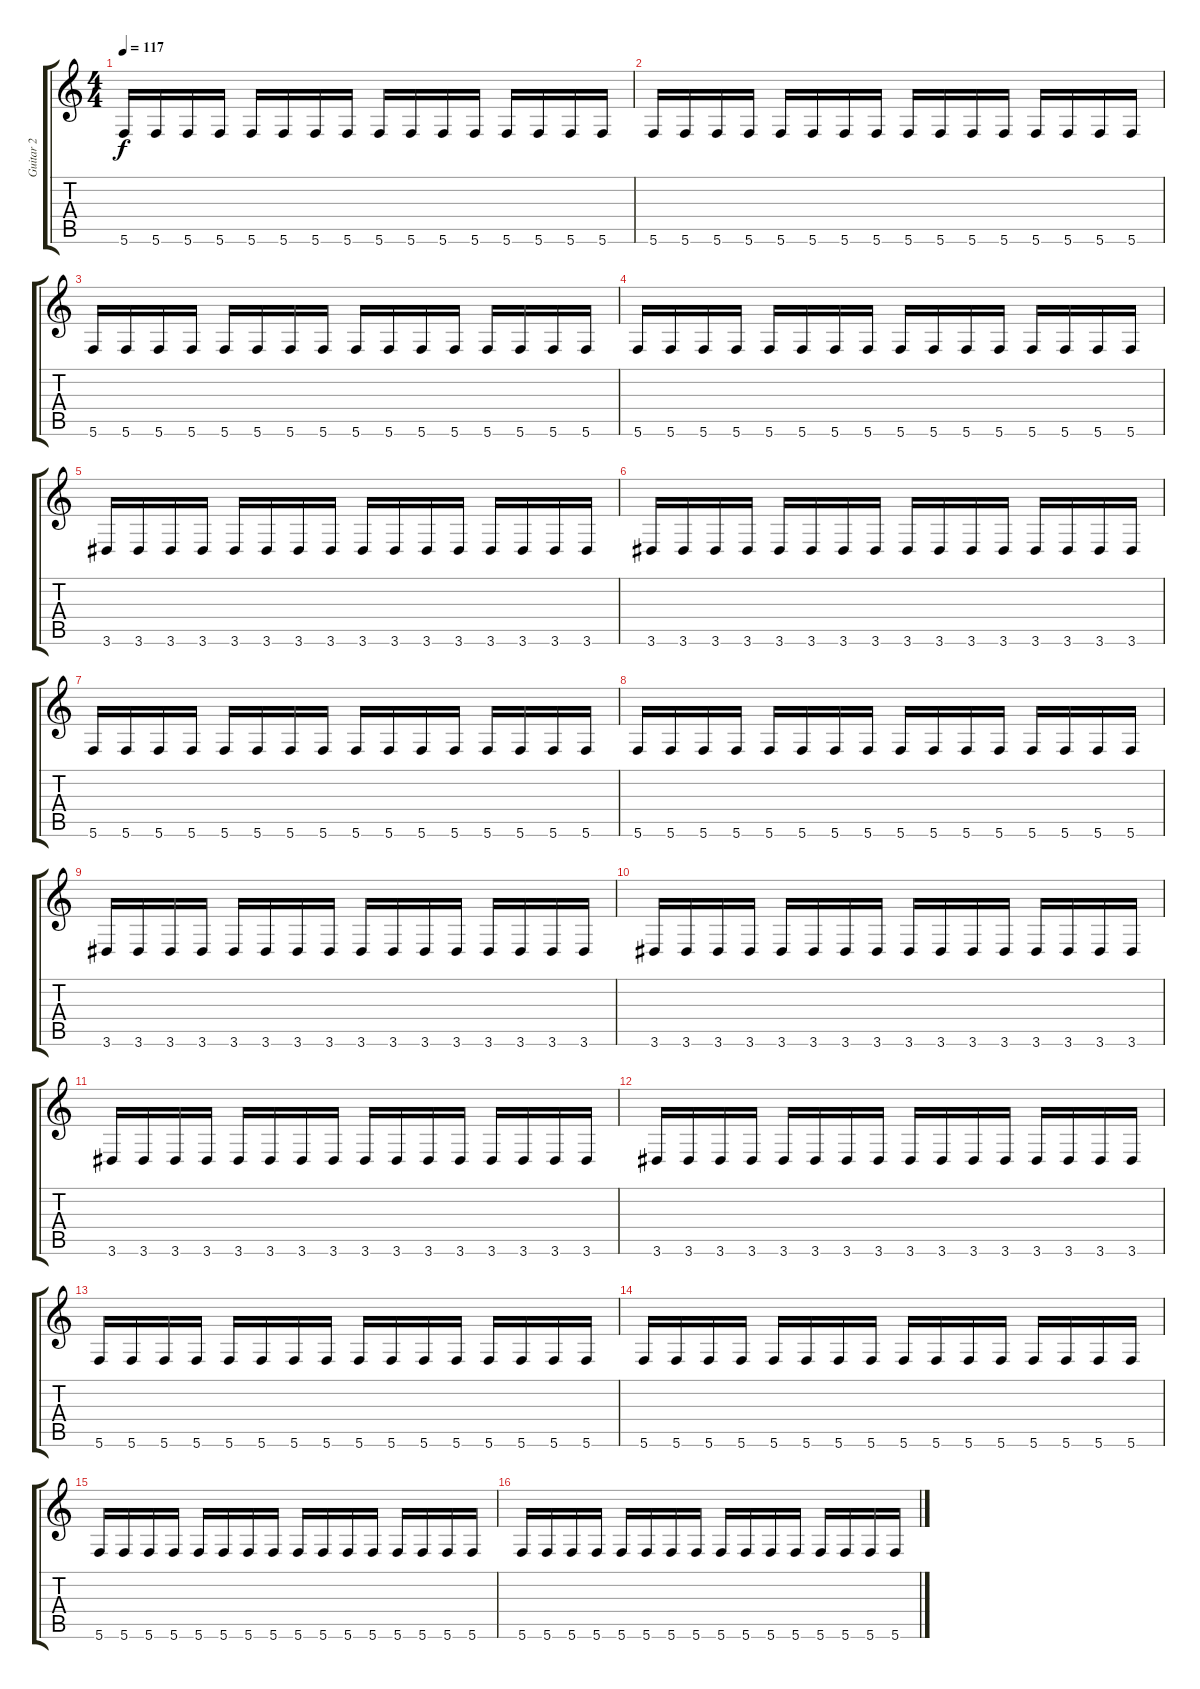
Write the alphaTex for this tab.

\track ("Guitar 2" "Guitar 2") {instrument overdrivenguitar}
\staff {score tabs}
\tuning (E4 C4 G3 C3 G2 C2) {hide}
\ts (4 4)
\tempo 117
\clef g2
\ks c
5.6.16{dy f} 5.6.16 5.6.16 5.6.16 5.6.16 5.6.16 5.6.16 5.6.16 5.6.16 5.6.16 5.6.16 5.6.16 5.6.16 5.6.16 5.6.16 5.6.16 |
5.6.16 5.6.16 5.6.16 5.6.16 5.6.16 5.6.16 5.6.16 5.6.16 5.6.16 5.6.16 5.6.16 5.6.16 5.6.16 5.6.16 5.6.16 5.6.16 |
5.6.16 5.6.16 5.6.16 5.6.16 5.6.16 5.6.16 5.6.16 5.6.16 5.6.16 5.6.16 5.6.16 5.6.16 5.6.16 5.6.16 5.6.16 5.6.16 |
5.6.16 5.6.16 5.6.16 5.6.16 5.6.16 5.6.16 5.6.16 5.6.16 5.6.16 5.6.16 5.6.16 5.6.16 5.6.16 5.6.16 5.6.16 5.6.16 |
3.6.16 3.6.16 3.6.16 3.6.16 3.6.16 3.6.16 3.6.16 3.6.16 3.6.16 3.6.16 3.6.16 3.6.16 3.6.16 3.6.16 3.6.16 3.6.16 |
3.6.16 3.6.16 3.6.16 3.6.16 3.6.16 3.6.16 3.6.16 3.6.16 3.6.16 3.6.16 3.6.16 3.6.16 3.6.16 3.6.16 3.6.16 3.6.16 |
5.6.16 5.6.16 5.6.16 5.6.16 5.6.16 5.6.16 5.6.16 5.6.16 5.6.16 5.6.16 5.6.16 5.6.16 5.6.16 5.6.16 5.6.16 5.6.16 |
5.6.16 5.6.16 5.6.16 5.6.16 5.6.16 5.6.16 5.6.16 5.6.16 5.6.16 5.6.16 5.6.16 5.6.16 5.6.16 5.6.16 5.6.16 5.6.16 |
3.6.16 3.6.16 3.6.16 3.6.16 3.6.16 3.6.16 3.6.16 3.6.16 3.6.16 3.6.16 3.6.16 3.6.16 3.6.16 3.6.16 3.6.16 3.6.16 |
3.6.16 3.6.16 3.6.16 3.6.16 3.6.16 3.6.16 3.6.16 3.6.16 3.6.16 3.6.16 3.6.16 3.6.16 3.6.16 3.6.16 3.6.16 3.6.16 |
3.6.16 3.6.16 3.6.16 3.6.16 3.6.16 3.6.16 3.6.16 3.6.16 3.6.16 3.6.16 3.6.16 3.6.16 3.6.16 3.6.16 3.6.16 3.6.16 |
3.6.16 3.6.16 3.6.16 3.6.16 3.6.16 3.6.16 3.6.16 3.6.16 3.6.16 3.6.16 3.6.16 3.6.16 3.6.16 3.6.16 3.6.16 3.6.16 |
5.6.16 5.6.16 5.6.16 5.6.16 5.6.16 5.6.16 5.6.16 5.6.16 5.6.16 5.6.16 5.6.16 5.6.16 5.6.16 5.6.16 5.6.16 5.6.16 |
5.6.16 5.6.16 5.6.16 5.6.16 5.6.16 5.6.16 5.6.16 5.6.16 5.6.16 5.6.16 5.6.16 5.6.16 5.6.16 5.6.16 5.6.16 5.6.16 |
5.6.16 5.6.16 5.6.16 5.6.16 5.6.16 5.6.16 5.6.16 5.6.16 5.6.16 5.6.16 5.6.16 5.6.16 5.6.16 5.6.16 5.6.16 5.6.16 |
5.6.16 5.6.16 5.6.16 5.6.16 5.6.16 5.6.16 5.6.16 5.6.16 5.6.16 5.6.16 5.6.16 5.6.16 5.6.16 5.6.16 5.6.16 5.6.16
